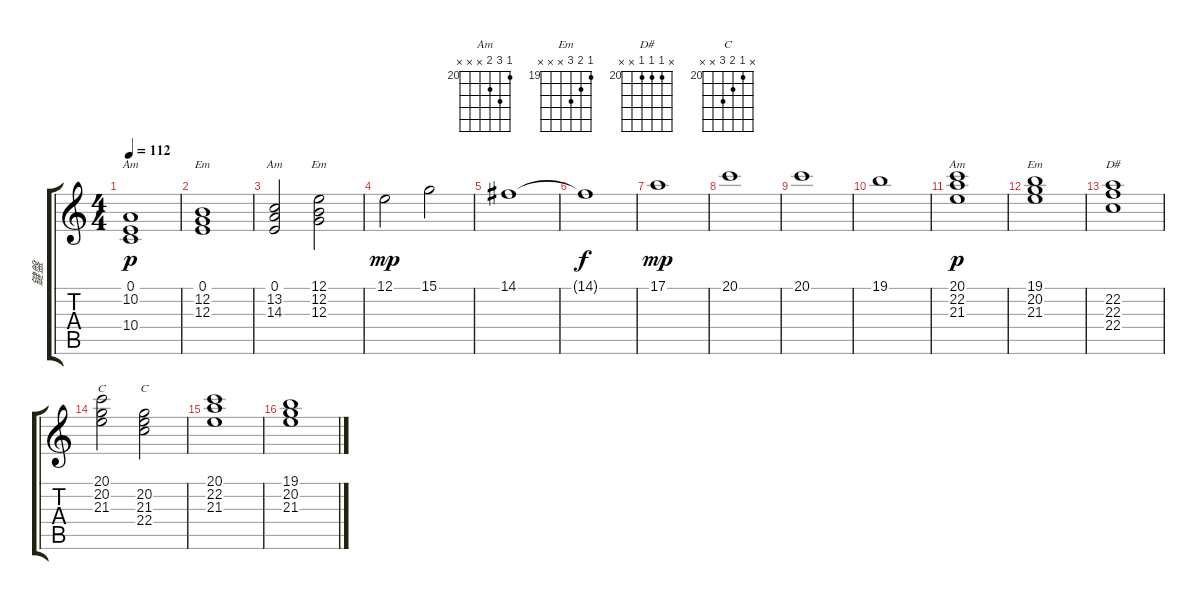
\track ("鍵盤" "鍵盤") {instrument synthstrings1}
\staff {score tabs}
\tuning (E4 B3 G3 D3 A2 E2) {hide}
\chord ("Am" 0 10 x 10 x x) {firstfret 10}
\chord ("Em" 0 12 12 x x x) {firstfret 12}
\chord ("Am" 0 13 14 x x x) {firstfret 13}
\chord ("Em" 12 12 12 x x x) {firstfret 12}
\chord ("Am" 20 22 21 x x x) {firstfret 20}
\chord ("Em" 19 20 21 x x x) {firstfret 19}
\chord ("D#" x 20 20 20 x x) {firstfret 20}
\chord ("C" 20 20 21 x x x) {firstfret 20}
\chord ("C" x 20 21 22 x x) {firstfret 20}
\ts (4 4)
\tempo 112
\clef g2
\ks c
(0.1 10.2 10.4).1{ch "Am" dy p} |
(0.1 12.2 12.3).1{ch "Em"} |
(0.1 13.2 14.3).2{ch "Am"} (12.1 12.2 12.3).2{ch "Em"} |
12.1.2{dy mp} 15.1.2 |
14.1.1 |
14.1{t}.1{dy f} |
17.1.1{dy mp} |
20.1.1 |
20.1.1 |
19.1.1 |
(20.1 22.2 21.3).1{ch "Am" dy p} |
(19.1 20.2 21.3).1{ch "Em"} |
(22.2 22.3 22.4).1{ch "D#"} |
(20.1 20.2 21.3).2{ch "C"} (20.2 21.3 22.4).2{ch "C"} |
(20.1 22.2 21.3).1 |
(19.1 20.2 21.3).1
